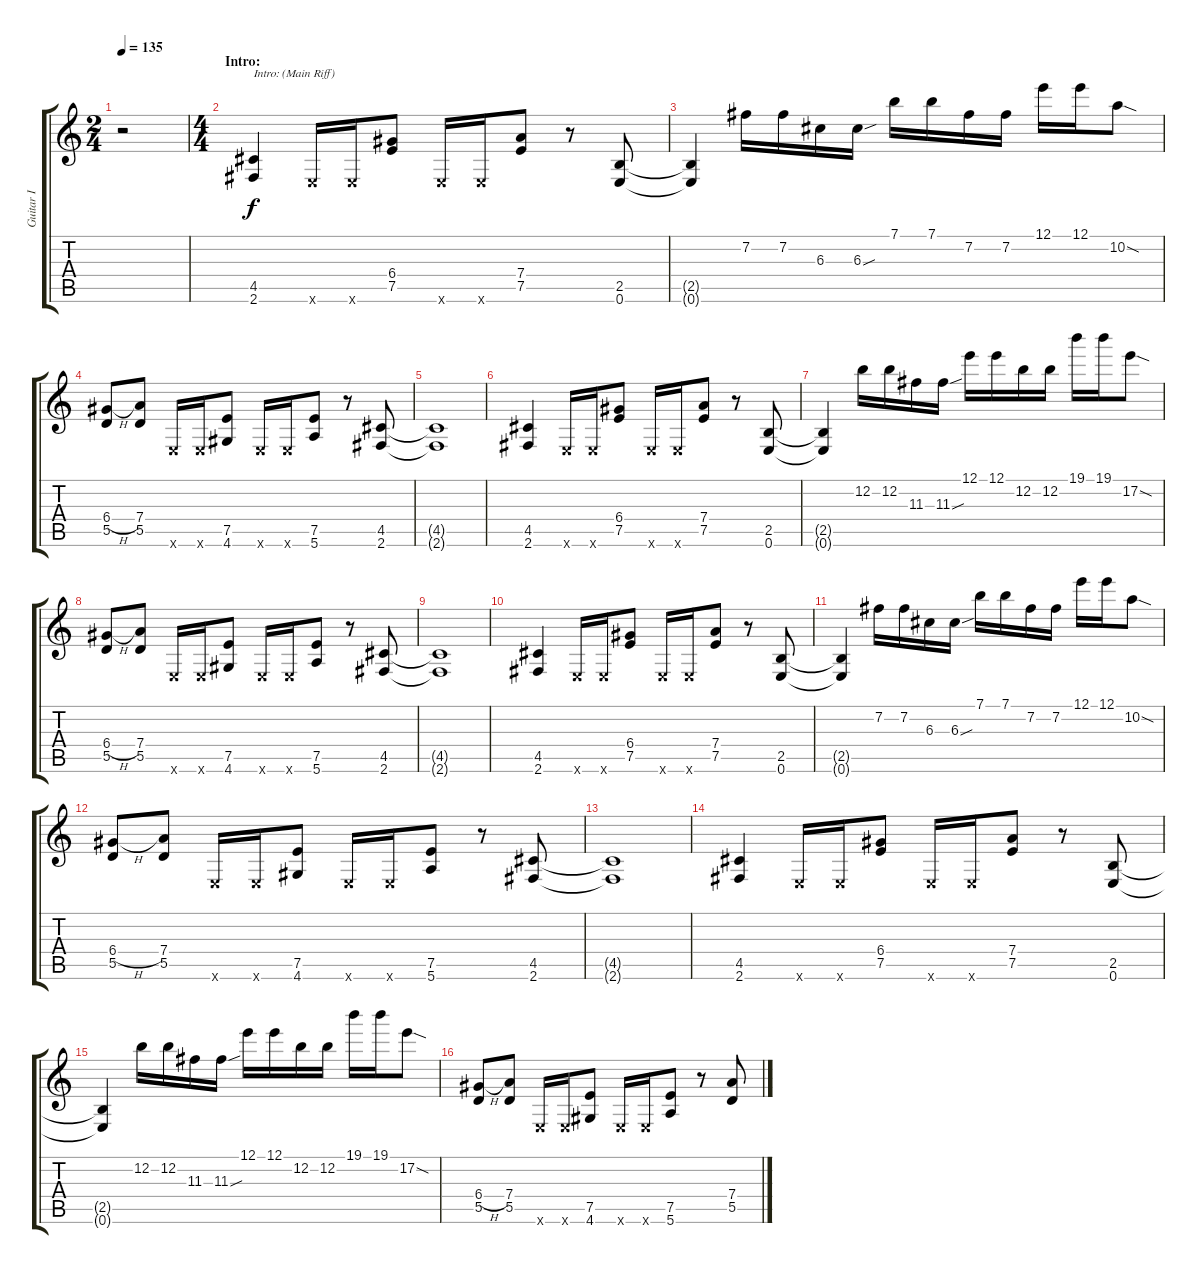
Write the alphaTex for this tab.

\track ("Guitar I" "Guitar I") {instrument distortionguitar}
\staff {score tabs}
\tuning (E4 B3 G3 D3 A2 E2) {hide}
\ts (2 4)
\tempo 135
\clef g2
\ks c
r.2{dy f instrument distortionguitar} |
\ts (4 4)
\section ("" "Intro: ")
(4.5 2.6).4{txt "Intro: (Main Riff)"} 0.6{x}.16 0.6{x}.16 (6.4 7.5).8 0.6{x}.16 0.6{x}.16 (7.4 7.5).8 r.8 (2.5 0.6).8 |
(2.5{t} 0.6{t}).4 7.2.16 7.2.16 6.3.16 6.3{sou}.16 7.1.16 7.1.16 7.2.16 7.2.16 12.1.16 12.1.16 10.2{sod}.8 |
(6.4{h} 5.5).8 (7.4 5.5).8 0.6{x}.16 0.6{x}.16 (7.5 4.6).8 0.6{x}.16 0.6{x}.16 (7.5 5.6).8 r.8 (4.5 2.6).8 |
(4.5{t} 2.6{t}).1 |
(4.5 2.6).4 0.6{x}.16 0.6{x}.16 (6.4 7.5).8 0.6{x}.16 0.6{x}.16 (7.4 7.5).8 r.8 (2.5 0.6).8 |
(2.5{t} 0.6{t}).4 12.2.16 12.2.16 11.3.16 11.3{sou}.16 12.1.16 12.1.16 12.2.16 12.2.16 19.1.16 19.1.16 17.2{sod}.8 |
(6.4{h} 5.5).8 (7.4 5.5).8 0.6{x}.16 0.6{x}.16 (7.5 4.6).8 0.6{x}.16 0.6{x}.16 (7.5 5.6).8 r.8 (4.5 2.6).8 |
(4.5{t} 2.6{t}).1 |
(4.5 2.6).4 0.6{x}.16 0.6{x}.16 (6.4 7.5).8 0.6{x}.16 0.6{x}.16 (7.4 7.5).8 r.8 (2.5 0.6).8 |
(2.5{t} 0.6{t}).4 7.2.16 7.2.16 6.3.16 6.3{sou}.16 7.1.16 7.1.16 7.2.16 7.2.16 12.1.16 12.1.16 10.2{sod}.8 |
(6.4{h} 5.5).8 (7.4 5.5).8 0.6{x}.16 0.6{x}.16 (7.5 4.6).8 0.6{x}.16 0.6{x}.16 (7.5 5.6).8 r.8 (4.5 2.6).8 |
(4.5{t} 2.6{t}).1 |
(4.5 2.6).4 0.6{x}.16 0.6{x}.16 (6.4 7.5).8 0.6{x}.16 0.6{x}.16 (7.4 7.5).8 r.8 (2.5 0.6).8 |
(2.5{t} 0.6{t}).4 12.2.16 12.2.16 11.3.16 11.3{sou}.16 12.1.16 12.1.16 12.2.16 12.2.16 19.1.16 19.1.16 17.2{sod}.8 |
(6.4{h} 5.5).8 (7.4 5.5).8 0.6{x}.16 0.6{x}.16 (7.5 4.6).8 0.6{x}.16 0.6{x}.16 (7.5 5.6).8 r.8 (7.4 5.5).8
